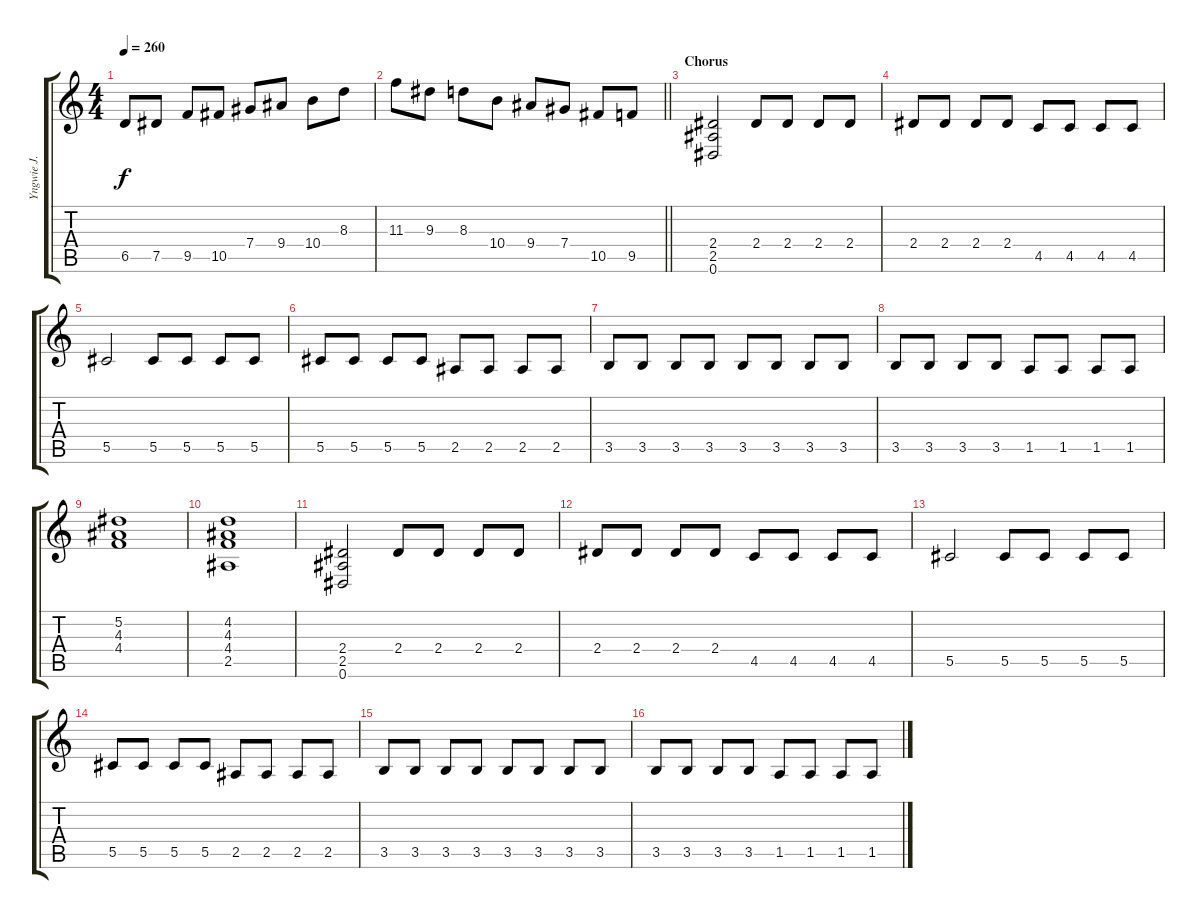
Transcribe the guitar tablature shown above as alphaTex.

\track ("Yngwie J. Malmsteen" "Yngwie J. ") {instrument overdrivenguitar}
\staff {score tabs}
\tuning (Eb4 Bb3 Gb3 Db3 Ab2 Eb2) {hide}
\ts (4 4)
\tempo 260
\clef g2
\ks c
6.5.8{dy f} 7.5.8 9.5.8 10.5.8 7.4.8 9.4.8 10.4.8 8.3.8 |
\barLineRight lightlight
11.3.8 9.3.8 8.3.8 10.4.8 9.4.8 7.4.8 10.5.8 9.5.8 |
\section ("" "Chorus")
(2.4 2.5 0.6).2 2.4.8 2.4.8 2.4.8 2.4.8 |
2.4.8 2.4.8 2.4.8 2.4.8 4.5.8 4.5.8 4.5.8 4.5.8 |
5.5.2 5.5.8 5.5.8 5.5.8 5.5.8 |
5.5.8 5.5.8 5.5.8 5.5.8 2.5.8 2.5.8 2.5.8 2.5.8 |
3.5.8 3.5.8 3.5.8 3.5.8 3.5.8 3.5.8 3.5.8 3.5.8 |
3.5.8 3.5.8 3.5.8 3.5.8 1.5.8 1.5.8 1.5.8 1.5.8 |
(5.2 4.3 4.4).1 |
(4.2 4.3 4.4 2.5).1 |
(2.4 2.5 0.6).2 2.4.8 2.4.8 2.4.8 2.4.8 |
2.4.8 2.4.8 2.4.8 2.4.8 4.5.8 4.5.8 4.5.8 4.5.8 |
5.5.2 5.5.8 5.5.8 5.5.8 5.5.8 |
5.5.8 5.5.8 5.5.8 5.5.8 2.5.8 2.5.8 2.5.8 2.5.8 |
3.5.8 3.5.8 3.5.8 3.5.8 3.5.8 3.5.8 3.5.8 3.5.8 |
3.5.8 3.5.8 3.5.8 3.5.8 1.5.8 1.5.8 1.5.8 1.5.8
